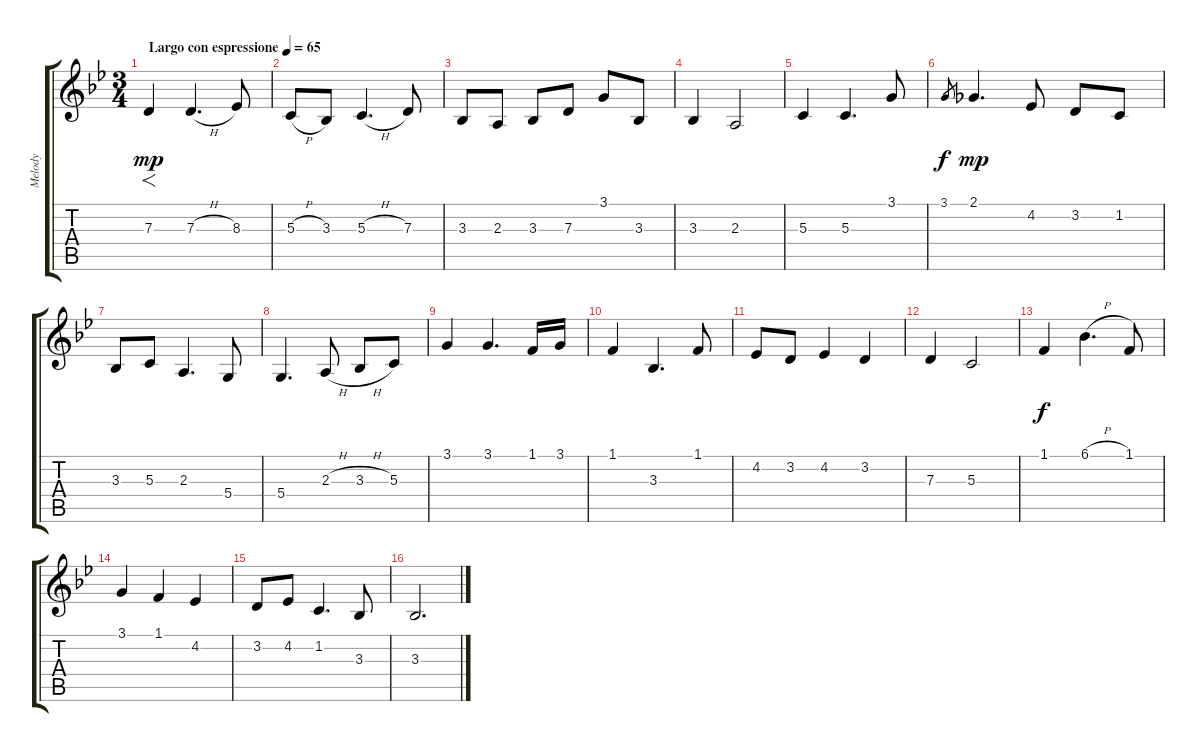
\track ("Melody" "Melody") {instrument lead1square}
\staff {score tabs}
\tuning (E4 B3 G3 D3 A2 E2) {hide}
\ts (3 4)
\tempo (65 "Largo con espressione")
\clef g2
\ks gminor
7.3.4{f dy mp instrument lead1square} 7.3{h}.4{d} 8.3.8 |
5.3{h}.8 3.3.8 5.3{h}.4{d} 7.3.8 |
3.3.8 2.3.8 3.3.8 7.3.8 3.1.8 3.3.8 |
3.3.4 2.3.2 |
5.3.4 5.3.4{d} 3.1.8 |
3.1.8{gr dy f} 2.1.4{d dy mp} 4.2.8 3.2.8 1.2.8 |
3.3.8 5.3.8 2.3.4{d} 5.4.8 |
5.4.4{d} 2.3{h}.8 3.3{h}.8 5.3.8 |
3.1.4 3.1.4{d} 1.1.16 3.1.16 |
1.1.4 3.3.4{d} 1.1.8 |
4.2.8 3.2.8 4.2.4 3.2.4 |
7.3.4 5.3.2 |
1.1.4{dy f} 6.1{h}.4{d} 1.1.8 |
3.1.4 1.1.4 4.2.4 |
3.2.8 4.2.8 1.2.4{d} 3.3.8 |
3.3.2{d}
